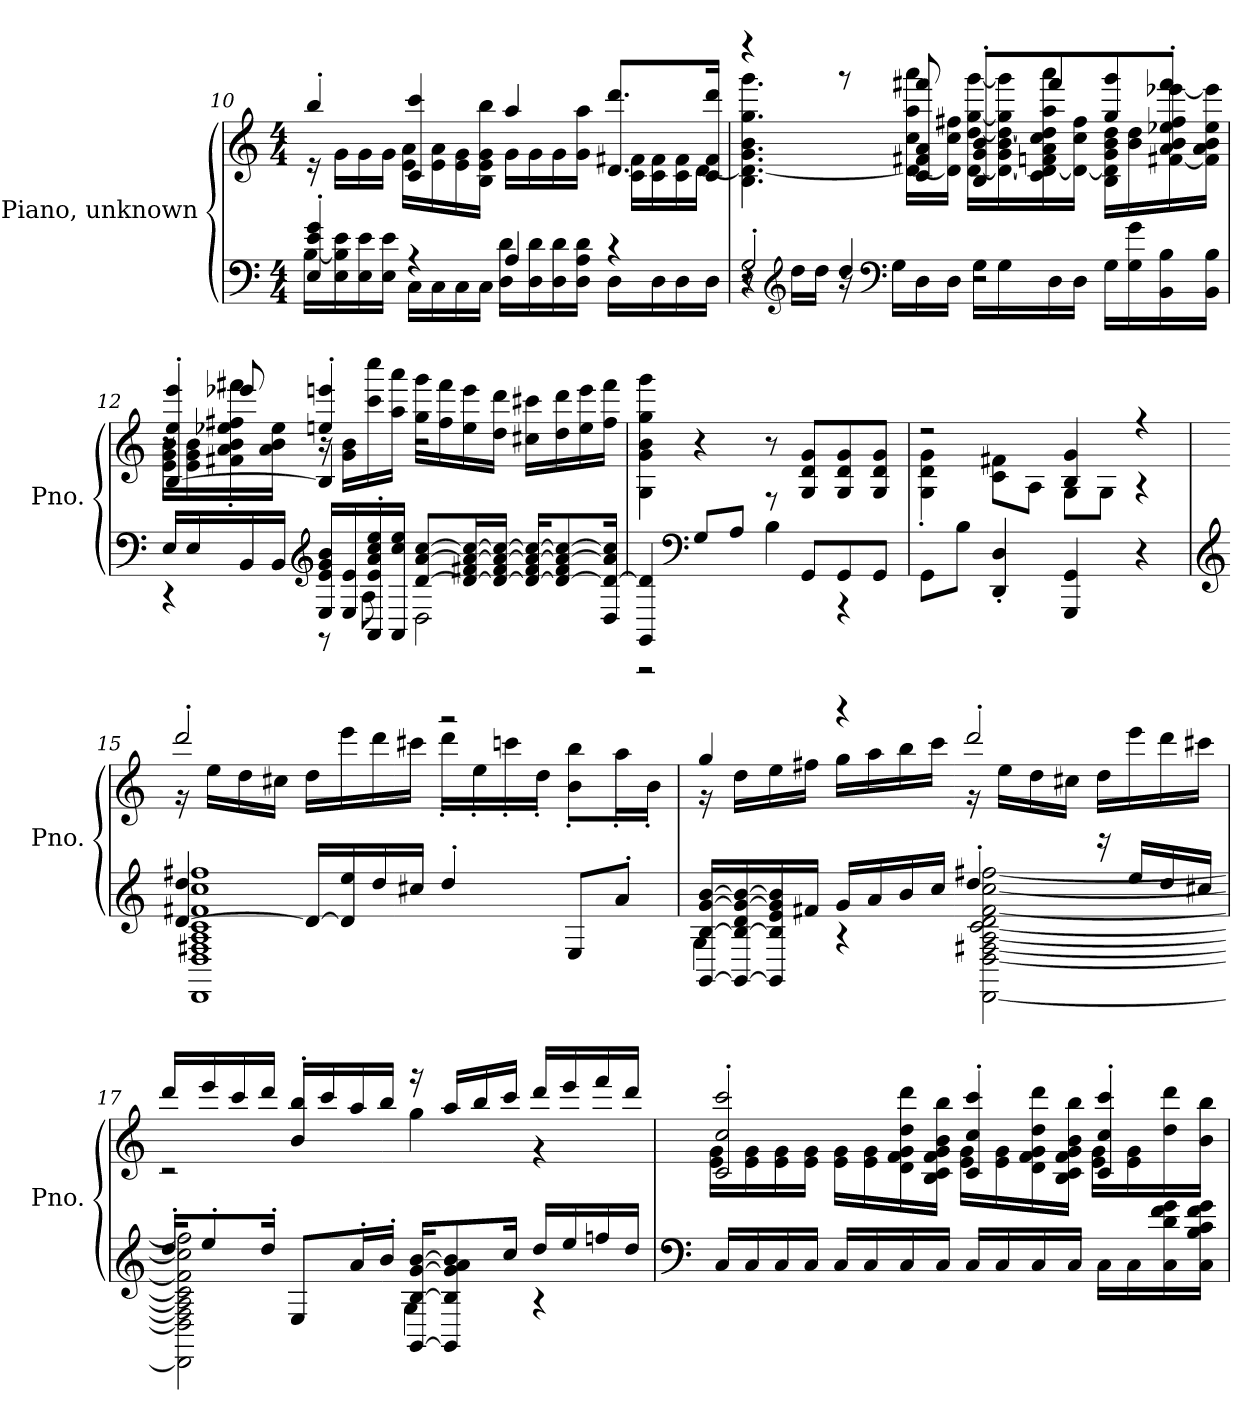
**kern	**kern
*part1	*part1
*staff2	*staff1
*I"Piano, unknown	*
*I'Pno.	*
!!LO:PB:g=z
*clefF4	*clefG2
*k[]	*k[]
*M4/4	*M4/4
=10	=10
*^	*^
4E/' 4e/' 4g/'	[16B\LL	4bb'/	16r
.	16E\ 16B\] 16e\	.	16g\LL
.	16E\ 16e\	.	16g\
.	16E\ 16e\JJ	.	16g\JJ
4r	16C\LL	4c/ 4ccc/	16e\ 16a\LL
.	16C\	.	16e\ 16a\
.	16C\	.	16e\ 16g\
.	16C\JJ	.	16B\ 16e\ 16g\ 16bb\JJ
4A/	16D\ 16d\LL	4aa/	16g\LL
.	16D\ 16d\	.	16g\
.	16D\ 16d\	.	16g\
.	16D\ 16A\ 16d\JJ	.	16g\ 16aa\JJ
4r	16D\LL	8.d/ 8.ddd/L	16c\ 16f#X\LL
.	16D\	.	16c\ 16f#\
.	16D\	.	16c\ 16f#\
.	16D\JJ	16c/ 16f#/ 16ddd/Jk	[16d\JJ
!!LO:LB:g=z	!!
=11	=11	=11	=11
*	*^	*	*
4r	8r	2G'/	4r	4.B\ 4.d\_ 4.g\ 4.b\ 4.gg\ 4.ggg\
*clefG2	*	*	*	*
.	16dd\LL	.	.	.
.	16dd\JJ	.	.	.
4dd/	16r	.	8r	.
*clefF4	*	*	*	*
.	16G\LL	.	.	.
.	16D\	.	8c/ 8f#X/ 8a/ 8fff#X/	16d\_ 16cc\ 16aa\ 16aaa\LL
.	16D\JJ	.	.	16d\] 16cc\ 16ff#X\JJ
2r	16G\LL	2r	8B/' 8g/' 8b/'L	[16d\ [16dd\ [16gg\ [16ggg\LL
.	16G\	.	.	16d\_ 16g\ 16b\ 16dd\_ 16gg\] 16ggg\]
.	16D\	.	8fff#/	16c\ 16d\_ 16fn\ 16a\ 16cc\ 16dd\] 16aa\ 16aaa\
.	16D\JJ	.	.	16d\_ 16cc\ 16ff#\JJ
.	16G\LL	.	8gg/ 8ggg/	16B\ 16d\] 16g\ 16b\ 16dd\LL
.	16G\ 16g\	.	.	16b\ 16dd\
.	16BB\ 16B\	.	8a/' 8b/' 8ee-X/' 8ff#/' 8fff#/'J	[16f#X\ [16eee-X\
.	16BB\ 16B\JJ	.	.	16f#\] 16a\ 16b\ 16ee-\ 16eee-\]JJ
*	*v	*v	*	*
!!LO:LB:g=z
=12	=12	=12	=12
*	*	*	*^
16E/LL	4r	8r	16e\ 16g\ 16b\LL	[4B/' 4ee/' 4eee/'
16E/	.	.	16e\ 16g\ 16b\	.
16BB/	.	8eee-X/	16f#X\' 16a\' 16b\' 16ee-X\' 16ff#X\' 16fff#X\'	.
16BB/JJ	.	.	16a\ 16b\ 16ee-\JJ	.
*clefG2	*	*	*	*
16E/ 16e/ 16g/ 16b/LL	8r	4een/' 4eeen/'	16r	4B/]
16E/ 16e/	.	.	16g\ 16b\LL	.
16AA/' 16e/' 16a/' 16cc/' 16ee/'	8A\	.	16ccc\ 16cccc\	.
16AA/ 16cc/ 16ee/JJ	.	.	16aa\ 16aaa\JJ	.
[8d/ [8a/ [8cc/L	2D\	2r	16gg\ 16ggg\LL	2r
.	.	.	16ff#\ 16fff#\	.
16d/_ 16f#X/ 16a/_ 16cc/_L	.	.	16ee\ 16eee\	.
16d/_ 16f#/ 16a/_ 16cc/_JJ	.	.	16dd\ 16ddd\JJ	.
16d/_ 16f#/ 16a/_ 16cc/_KL	.	.	16cc#X\ 16ccc#X\LL	.
8d/_ 8f#/ 8a/_ 8cc/_	.	.	16dd\ 16ddd\	.
.	.	.	16ee\ 16eee\	.
16D/ 16d/_ 16a/] 16cc/]Jk	.	.	16ff#\ 16fff#\JJ	.
*	*	*v	*v	*v
=13	=13	=13
4GG/ 4d/]	2r	4G\ 4g\ 4b\ 4gg\ 4ggg\
*clefF4	*	*
8G/L	.	4r
8A/J	.	.
8r	4B\	8r
8GG/L	.	8G/ 8d/ 8g/L
8GG/	4r	8G/ 8d/ 8g/
8GG/J	.	8G/ 8d/ 8g/J
*v	*v	*
!!LO:LB:g=z
=14	=14
*	*^
8GG\L	2r	4G\' 4d\' 4g\'
8B\J	.	.
4DD/' 4D/'	.	8c\ 8f#X\L
.	.	8A\J
4GGG/ 4GG/	4B/ 4g/	8G\L
.	.	8G\J
4r	4r	4r
=15	=15	=15
*clefG2	*	*
*^	*	*
[4d/ 4dd/	1DD 1D 1F#X 1A 1c 1f#X 1cc 1ff#X	2ddd'/	16r
.	.	.	16ee\LL
.	.	.	16dd\
.	.	.	16cc#X\JJ
16d/LL_	.	.	16dd\LL
16d/] 16ee/	.	.	16eee\
16dd/	.	.	16ddd\
16cc#X/JJ	.	.	16ccc#X\JJ
4dd'/	.	2r	16ddd'\LL
.	.	.	16ee'\
.	.	.	16cccn'\
.	.	.	16dd'\JJ
8E/L	.	.	8b\' 8bb\'L
8a'/J	.	.	16aa'\L
.	.	.	16b'\JJ
!!LO:LB:g=z	!!
=16	=16	=16	=16
[16GG/ [16B/ [16g/ [16b/LL	4G\	4gg/	16r
16GG/_ 16B/_ 16d/ 16g/_ 16b/_	.	.	16dd\LL
16GG/] 16B/] 16e/ 16g/] 16b/]	.	.	16ee\
16f#X/JJ	.	.	16ff#X\JJ
16g/LL	4r	4r	16gg\LL
16a/	.	.	16aa\
16b/	.	.	16bb\
16cc/JJ	.	.	16ccc\JJ
4dd'/	[2DD\ [2D\ [2F#X\ [2A\ [2c\ 2d\ [2f#\ [2cc\ [2ff#X\	2ddd'/	16r
.	.	.	16ee\LL
.	.	.	16dd\
.	.	.	16cc#X\JJ
16r	.	.	16dd\LL
16ee/LL	.	.	16eee\
16dd/	.	.	16ddd\
16cc#X/JJ	.	.	16ccc#X\JJ
=17	=17	=17	=17
16dd'/KL	2DD\] 2D\] 2F#\] 2A\] 2c\] 2f#\] 2cc\] 2ff#\]	16ddd/LL	2r
8ee'/	.	16eee/	.
.	.	16ccc/	.
16dd'/Jk	.	16ddd/JJ	.
8E/L	.	16b/' 16bb/'LL	.
.	.	16ccc/	.
16a'/L	.	16aa/	.
16b'/JJ	.	16bb/JJ	.
[16GG/ [16B/ [16g/ [16b/KL	4G\	16r	4gg\
8GG/] 8B/] 8g/] 8a/ 8b/]	.	16aa/LL	.
.	.	16bb/	.
16cc/Jk	.	16ccc/JJ	.
16dd/LL	4r	16ddd/LL	4r
16ee/	.	16eee/	.
16ffn/	.	16fff/	.
16dd/JJ	.	16ddd/JJ	.
*v	*v	*	*
!!LO:LB:g=z	!!
=18	=18	=18
*clefF4	*	*
16C/LL	2c/' 2cc/' 2ccc/'	16e\ 16g\LL
16C/	.	16e\ 16g\
16C/	.	16e\ 16g\
16C/JJ	.	16e\ 16g\JJ
16C/LL	.	16e\ 16g\LL
16C/	.	16e\ 16g\
16C/	.	16d\ 16f\ 16g\ 16dd\ 16ddd\
16C/JJ	.	16B\ 16c\ 16f\ 16g\ 16b\ 16bb\JJ
16C/LL	4c/' 4cc/' 4ccc/'	16e\ 16g\LL
16C/	.	16e\ 16g\
16C/	.	16d\ 16f\ 16g\ 16dd\ 16ddd\
16C/JJ	.	16B\ 16c\ 16f\ 16g\ 16b\ 16bb\JJ
16C\LL	4c/' 4cc/' 4ccc/'	16e\ 16g\LL
16C\	.	16e\ 16g\
16C\ 16d\ 16f\ 16g\	.	16dd\ 16ddd\
16C\ 16B\ 16c\ 16f\ 16g\JJ	.	16b\ 16bb\JJ
*	*v	*v
=	=
*-	*-
